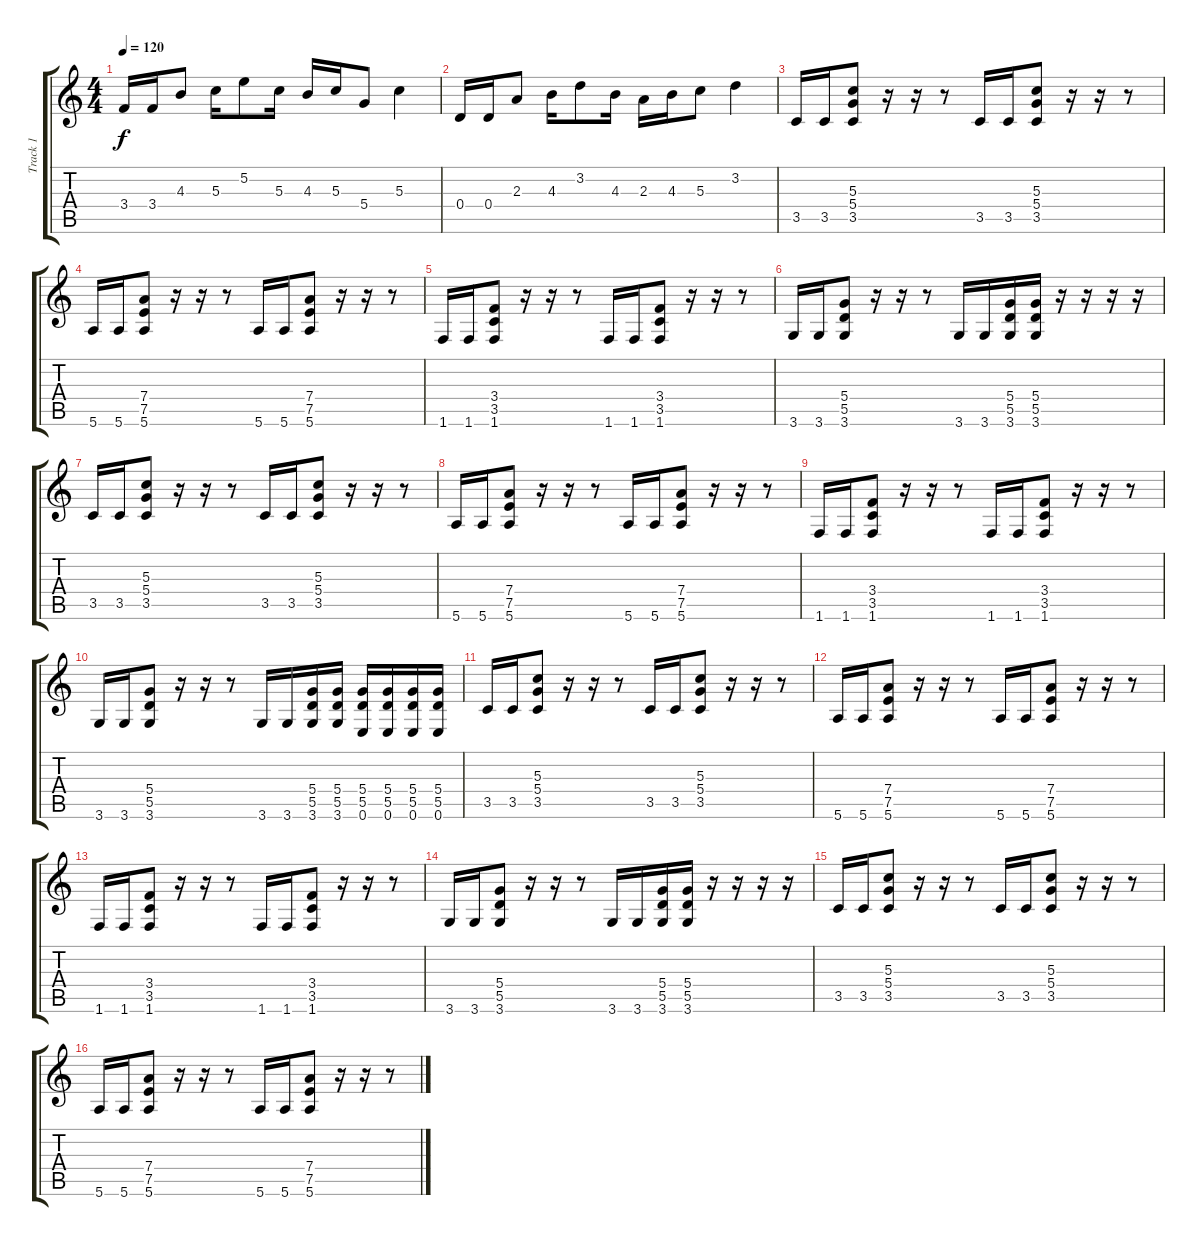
\track ("Track 1" "Track 1") {instrument overdrivenguitar}
\staff {score tabs}
\tuning (E4 B3 G3 D3 A2 E2) {hide}
\ts (4 4)
\tempo 120
\clef g2
\ks c
3.4.16{dy f} 3.4.16 4.3.8 5.3.16 5.2.8 5.3.16 4.3.16 5.3.16 5.4.8 5.3.4 |
0.4.16 0.4.16 2.3.8 4.3.16 3.2.8 4.3.16 2.3.16 4.3.16 5.3.8 3.2.4 |
3.5.16 3.5.16 (5.3 5.4 3.5).8 r.16 r.16 r.8 3.5.16 3.5.16 (5.3 5.4 3.5).8 r.16 r.16 r.8 |
5.6.16 5.6.16 (7.4 7.5 5.6).8 r.16 r.16 r.8 5.6.16 5.6.16 (7.4 7.5 5.6).8 r.16 r.16 r.8 |
1.6.16 1.6.16 (3.4 3.5 1.6).8 r.16 r.16 r.8 1.6.16 1.6.16 (3.4 3.5 1.6).8 r.16 r.16 r.8 |
3.6.16 3.6.16 (5.4 5.5 3.6).8 r.16 r.16 r.8 3.6.16 3.6.16 (5.4 5.5 3.6).16 (5.4 5.5 3.6).16 r.16 r.16 r.16 r.16 |
3.5.16 3.5.16 (5.3 5.4 3.5).8 r.16 r.16 r.8 3.5.16 3.5.16 (5.3 5.4 3.5).8 r.16 r.16 r.8 |
5.6.16 5.6.16 (7.4 7.5 5.6).8 r.16 r.16 r.8 5.6.16 5.6.16 (7.4 7.5 5.6).8 r.16 r.16 r.8 |
1.6.16 1.6.16 (3.4 3.5 1.6).8 r.16 r.16 r.8 1.6.16 1.6.16 (3.4 3.5 1.6).8 r.16 r.16 r.8 |
3.6.16 3.6.16 (5.4 5.5 3.6).8 r.16 r.16 r.8 3.6.16 3.6.16 (5.4 5.5 3.6).16 (5.4 5.5 3.6).16 (5.4 5.5 0.6).16 (5.4 5.5 0.6).16 (5.4 5.5 0.6).16 (5.4 5.5 0.6).16 |
3.5.16 3.5.16 (5.3 5.4 3.5).8 r.16 r.16 r.8 3.5.16 3.5.16 (5.3 5.4 3.5).8 r.16 r.16 r.8 |
5.6.16 5.6.16 (7.4 7.5 5.6).8 r.16 r.16 r.8 5.6.16 5.6.16 (7.4 7.5 5.6).8 r.16 r.16 r.8 |
1.6.16 1.6.16 (3.4 3.5 1.6).8 r.16 r.16 r.8 1.6.16 1.6.16 (3.4 3.5 1.6).8 r.16 r.16 r.8 |
3.6.16 3.6.16 (5.4 5.5 3.6).8 r.16 r.16 r.8 3.6.16 3.6.16 (5.4 5.5 3.6).16 (5.4 5.5 3.6).16 r.16 r.16 r.16 r.16 |
3.5.16 3.5.16 (5.3 5.4 3.5).8 r.16 r.16 r.8 3.5.16 3.5.16 (5.3 5.4 3.5).8 r.16 r.16 r.8 |
5.6.16 5.6.16 (7.4 7.5 5.6).8 r.16 r.16 r.8 5.6.16 5.6.16 (7.4 7.5 5.6).8 r.16 r.16 r.8
